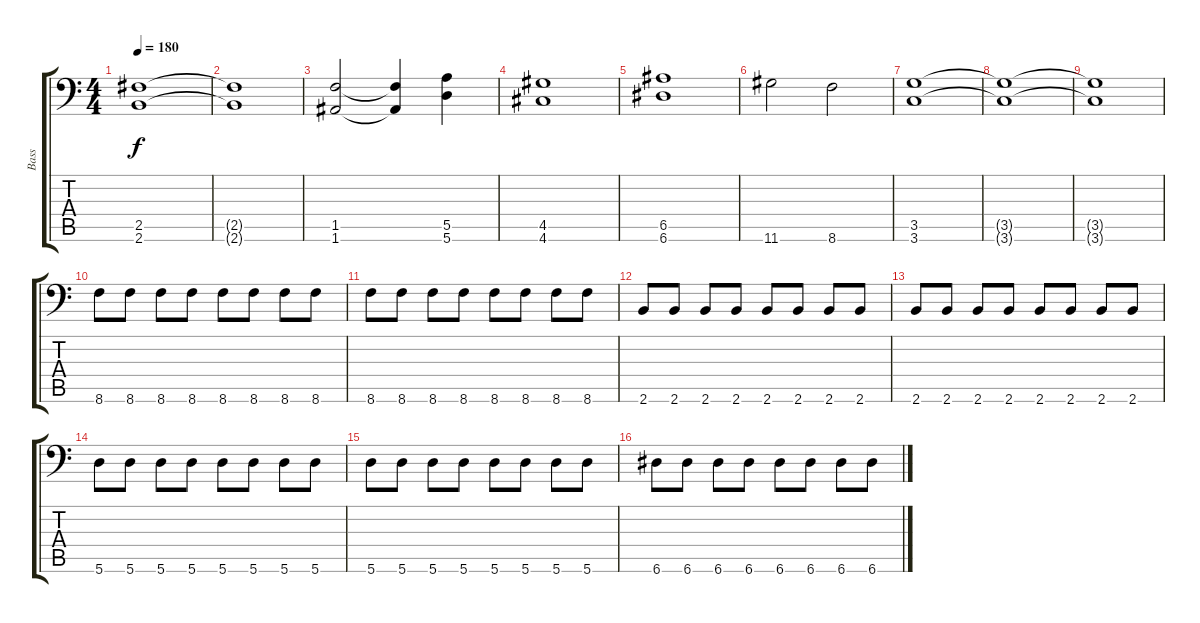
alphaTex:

\track ("Bass" "Bass") {instrument electricbasspick}
\staff {score tabs}
\tuning (B3 Gb3 D3 A2 E2 A1) {hide}
\ts (4 4)
\tempo 180
\clef f4
\ks c
(2.5 2.6).1{dy f} |
(2.5{t} 2.6{t}).1 |
(1.5 1.6).2 (1.5{t} 1.6{t}).4 (5.5 5.6).4 |
(4.5 4.6).1 |
(6.5 6.6).1 |
11.6.2 8.6.2 |
(3.5 3.6).1 |
(3.5{t} 3.6{t}).1 |
(3.5{t} 3.6{t}).1 |
8.6.8 8.6.8 8.6.8 8.6.8 8.6.8 8.6.8 8.6.8 8.6.8 |
8.6.8 8.6.8 8.6.8 8.6.8 8.6.8 8.6.8 8.6.8 8.6.8 |
2.6.8 2.6.8 2.6.8 2.6.8 2.6.8 2.6.8 2.6.8 2.6.8 |
2.6.8 2.6.8 2.6.8 2.6.8 2.6.8 2.6.8 2.6.8 2.6.8 |
5.6.8 5.6.8 5.6.8 5.6.8 5.6.8 5.6.8 5.6.8 5.6.8 |
5.6.8 5.6.8 5.6.8 5.6.8 5.6.8 5.6.8 5.6.8 5.6.8 |
6.6.8 6.6.8 6.6.8 6.6.8 6.6.8 6.6.8 6.6.8 6.6.8
